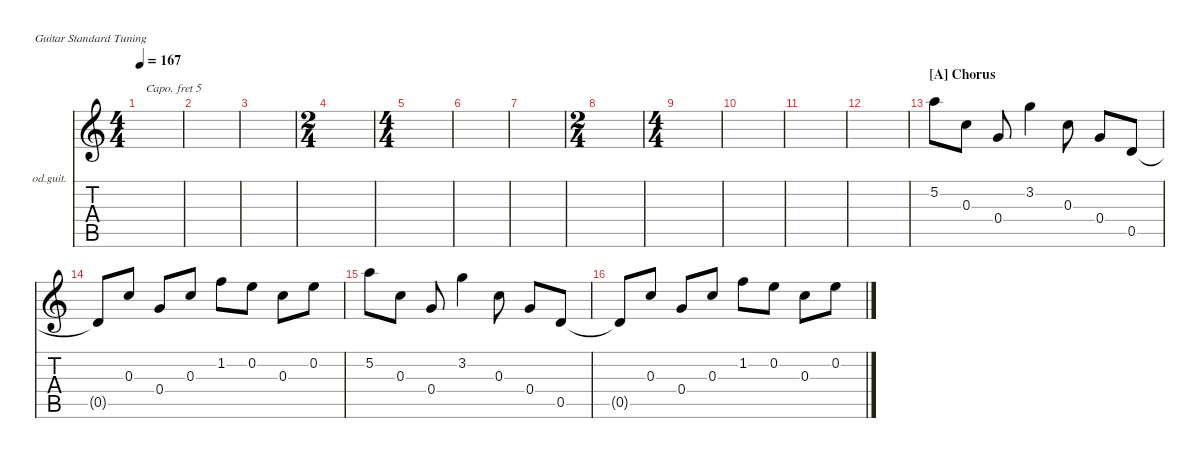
\hideDynamics
\bracketExtendMode nobrackets
\firstSystemTrackNameOrientation horizontal
\otherSystemsTrackNameOrientation horizontal
\track ("Backing Gt." "od.guit.") {instrument overdrivenguitar}
\staff {score tabs}
\capo 5
\tuning (E4 B3 G3 D3 A2 E2)
\ts (4 4)
\tempo 167
\clef g2
\ks aminor
|
|
|
\ts (2 4)
|
\ts (4 4)
|
|
|
\ts (2 4)
|
\ts (4 4)
|
|
|
|
\section ("A" "Chorus")
5.2.8 0.3.8 0.4.8 3.2.4 0.3.8 0.4.8 0.5.8 |
0.5{t}.8 0.3.8 0.4.8 0.3.8 1.2.8 0.2.8 0.3.8 0.2.8 |
5.2.8 0.3.8 0.4.8 3.2.4 0.3.8 0.4.8 0.5.8 |
0.5{t}.8 0.3.8 0.4.8 0.3.8 1.2.8 0.2.8 0.3.8 0.2.8
